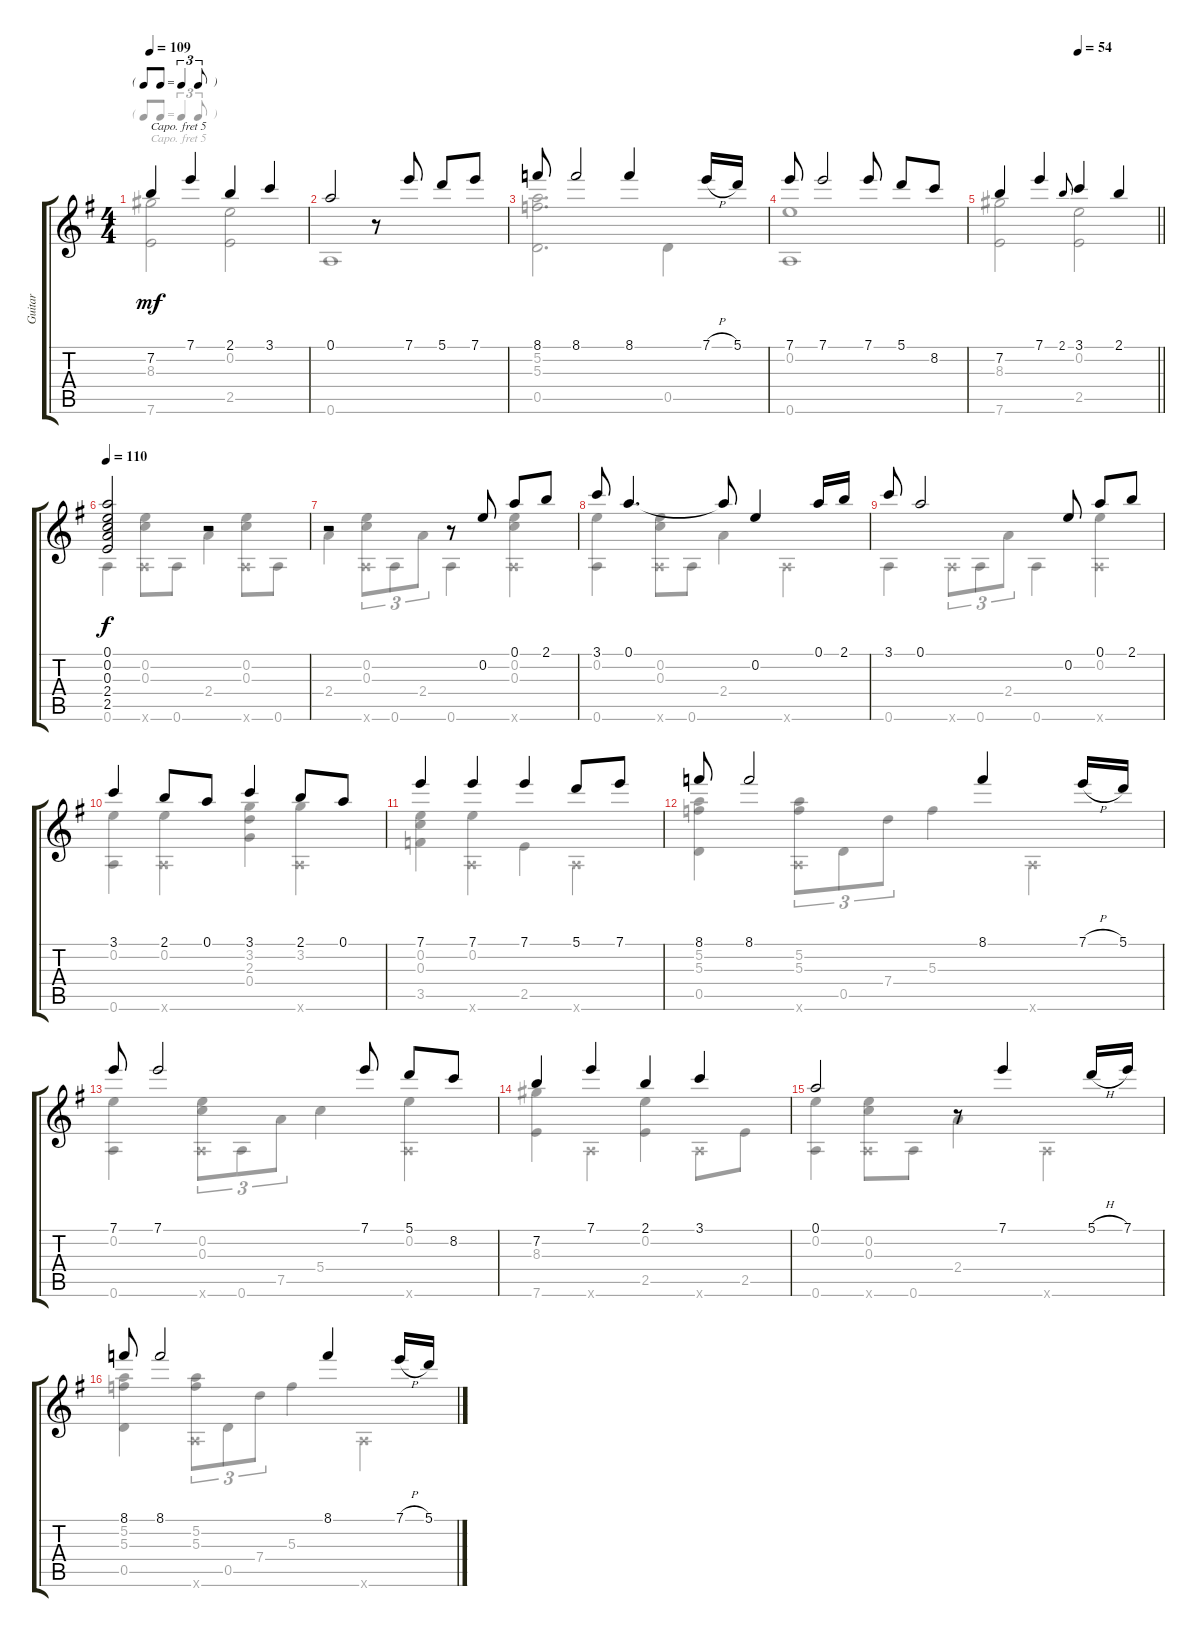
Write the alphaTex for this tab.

\track (" Guitar" " Guitar") {instrument acousticguitarsteel}
\staff {score tabs}
\capo 5
\tuning (E4 B3 G3 D3 A2 E2) {hide}
\voice
\ts (4 4)
\tf triplet8th
\tempo 109
\clef g2
\ks eminor
7.2.4{dy mf} 7.1.4 2.1.4 3.1.4 |
0.1.2 r.8 7.1.8 5.1.8 7.1.8 |
8.1.8 8.1.2 8.1.4 7.1{h}.16 5.1.16 |
7.1.8 7.1.2 7.1.8 5.1.8 8.2.8 |
\tempo (54 0.5)
\barLineRight lightlight
7.2.4 7.1.4 2.1.8{gr onbeat} 3.1.4 2.1.4 |
\tempo 110
(0.1 0.2 0.3 2.4 2.5).2{dy f} r.2 |
r.2 r.8 0.2.8 0.1.8 2.1.8 |
3.1.8 0.1.4{d} 0.1{t}.8 0.2.4 0.1.16 2.1.16 |
3.1.8 0.1.2 0.2.8 0.1.8 2.1.8 |
3.1.4 2.1.8 0.1.8 3.1.4 2.1.8 0.1.8 |
7.1.4 7.1.4 7.1.4 5.1.8 7.1.8 |
8.1.8 8.1.2 8.1.4 7.1{h}.16 5.1.16 |
7.1.8 7.1.2 7.1.8 5.1.8 8.2.8 |
7.2.4 7.1.4 2.1.4 3.1.4 |
0.1.2 r.8 7.1.4 5.1{h}.16 7.1.16 |
8.1.8 8.1.2 8.1.4 7.1{h}.16 5.1.16
\voice
\clef g2
\ottava regular
\simile none
\ks eminor
(8.3 7.6).2{dy mf} (0.2 2.5).2 |
0.6.1 |
(5.2 5.3 0.5).2{d} 0.5.4 |
(0.2 0.6).1 |
\barLineRight lightlight
(8.3 7.6).2 (0.2 2.5).2 |
0.6.4{dy f} (0.2 0.3 0.6{x}).8 0.6.8 2.4.4 (0.2 0.3 0.6{x}).8 0.6.8 |
2.4.4 (0.2 0.3 0.6{x}).8{tu (3 2)} 0.6.8{tu (3 2)} 2.4.8{tu (3 2)} 0.6.4 (0.2 0.3 0.6{x}).4 |
(0.2 0.6).4 (0.2 0.3 0.6{x}).8 0.6.8 2.4.4 0.6{x}.4 |
0.6.4 0.6{x}.8{tu (3 2)} 0.6.8{tu (3 2)} 2.4.8{tu (3 2)} 0.6.4 (0.2 0.6{x}).4 |
(0.2 0.6).4 (0.2 0.6{x}).4 (3.2 2.3 0.4).4 (3.2 0.6{x}).4 |
(0.2 0.3 3.5).4 (0.2 0.6{x}).4 2.5.4 0.6{x}.4 |
(5.2 5.3 0.5).4 (5.2 5.3 0.6{x}).8{tu (3 2)} 0.5.8{tu (3 2)} 7.4.8{tu (3 2)} 5.3.4 0.6{x}.4 |
(0.2 0.6).4 (0.2 0.3 0.6{x}).8{tu (3 2)} 0.6.8{tu (3 2)} 7.5.8{tu (3 2)} 5.4.4 (0.2 0.6{x}).4 |
(8.3 7.6).4 0.6{x}.4 (0.2 2.5).4 0.6{x}.8 2.5.8 |
(0.2 0.6).4 (0.2 0.3 0.6{x}).8 0.6.8 2.4.4 0.6{x}.4 |
(5.2 5.3 0.5).4 (5.2 5.3 0.6{x}).8{tu (3 2)} 0.5.8{tu (3 2)} 7.4.8{tu (3 2)} 5.3.4 0.6{x}.4
